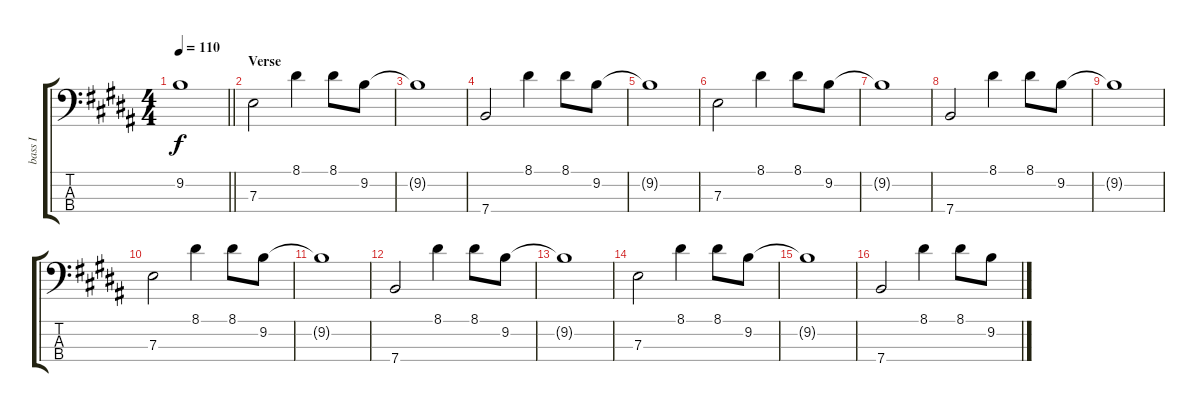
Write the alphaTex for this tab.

\track ("bass I" "bass I") {instrument electricbasspick}
\staff {score tabs}
\tuning (G2 D2 A1 E1) {hide}
\ts (4 4)
\tempo 110
\clef f4
\barLineRight lightlight
\ks b
9.2{t}.1{dy f} |
\section ("" "Verse")
7.3.2 8.1.4 8.1.8 9.2.8 |
9.2{t}.1 |
7.4.2 8.1.4 8.1.8 9.2.8 |
9.2{t}.1 |
7.3.2 8.1.4 8.1.8 9.2.8 |
9.2{t}.1 |
7.4.2 8.1.4 8.1.8 9.2.8 |
9.2{t}.1 |
7.3.2 8.1.4 8.1.8 9.2.8 |
9.2{t}.1 |
7.4.2 8.1.4 8.1.8 9.2.8 |
9.2{t}.1 |
7.3.2 8.1.4 8.1.8 9.2.8 |
9.2{t}.1 |
7.4.2 8.1.4 8.1.8 9.2.8
